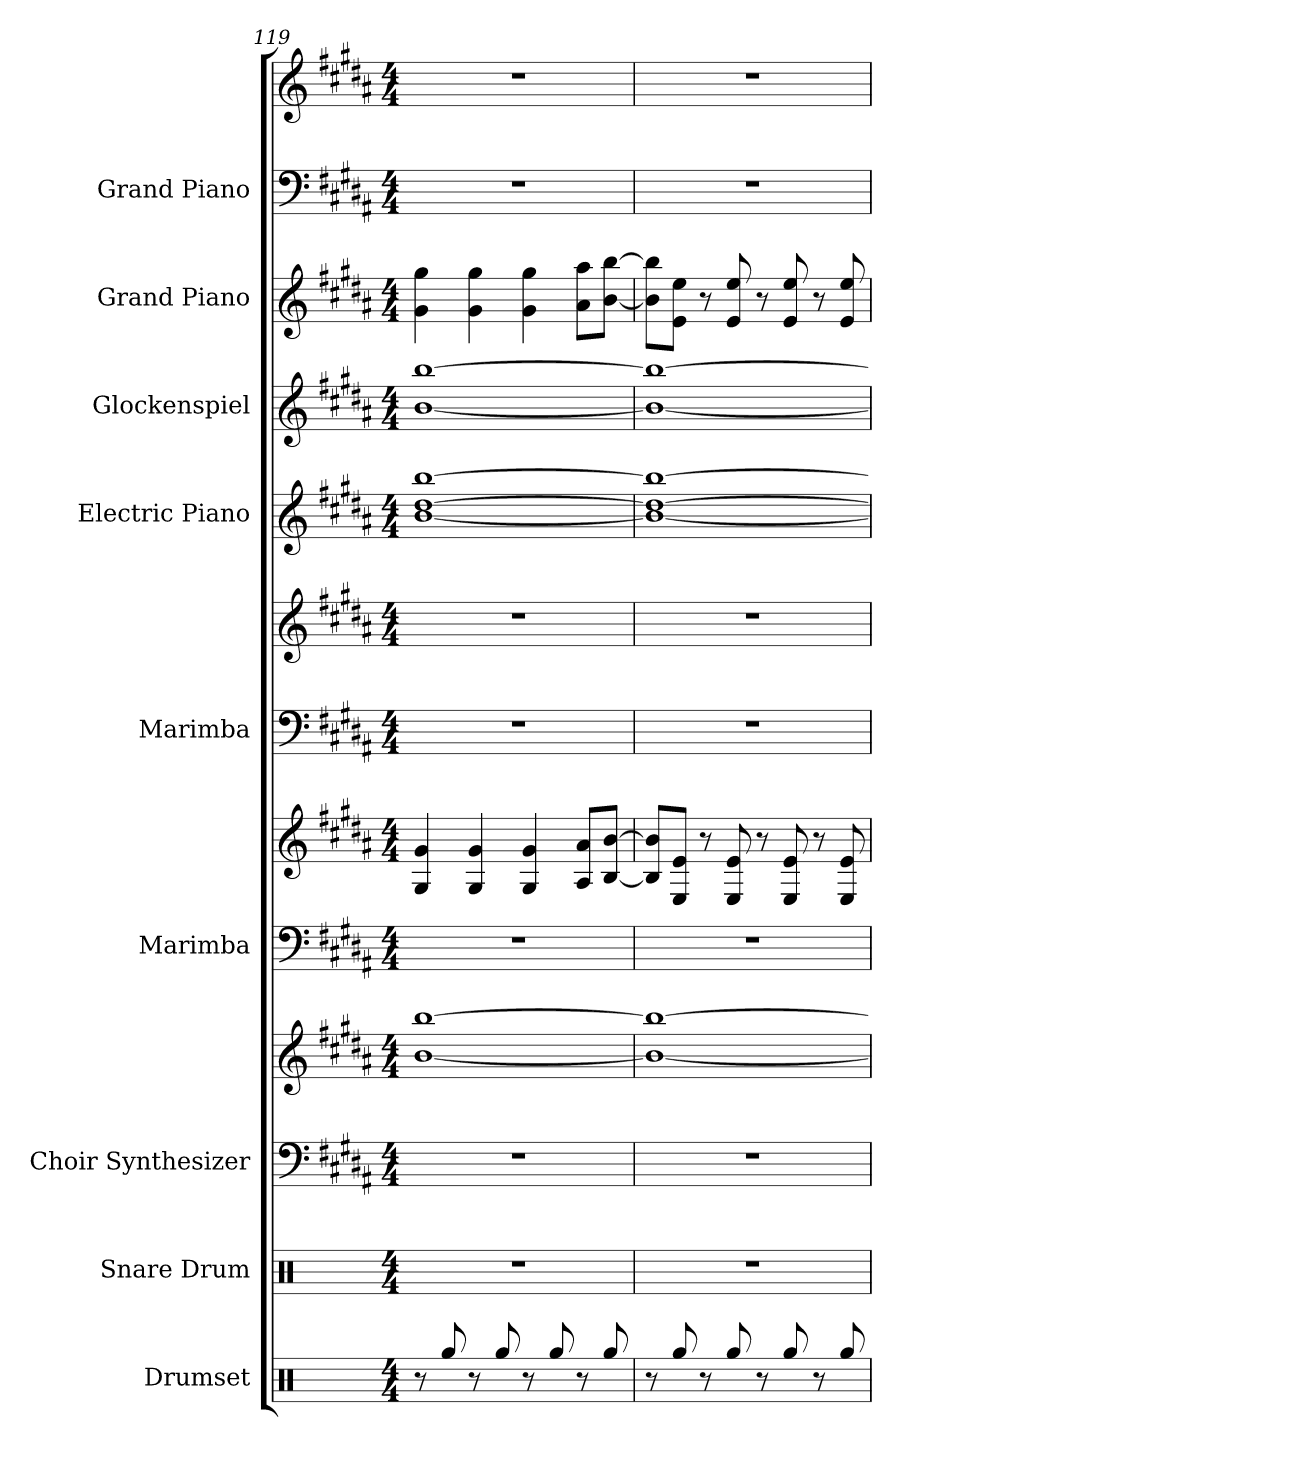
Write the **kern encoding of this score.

**kern	**kern	**kern	**kern	**kern	**kern	**kern	**kern	**kern	**kern	**kern	**kern	**kern
*part9	*part8	*part7	*part7	*part6	*part6	*part5	*part5	*part4	*part3	*part2	*part1	*part1
*staff13	*staff12	*staff11	*staff10	*staff9	*staff8	*staff7	*staff6	*staff5	*staff4	*staff3	*staff2	*staff1
*I"Drumset	*I"Snare Drum	*I"Choir Synthesizer	*	*I"Marimba	*	*I"Marimba	*	*I"Electric Piano	*I"Glockenspiel	*I"Grand Piano	*I"Grand Piano	*
*I'Drs.	*I'Sn. Dr.	*I'Synth.	*	*I'Mrm.	*	*I'Mrm.	*	*I'El. Pno.	*I'Glk.	*I'Pno.	*I'Pno.	*
*clefX	*clefX	*clefF4	*clefG2	*clefF4	*clefG2	*clefF4	*clefG2	*clefG2	*clefG2	*clefG2	*clefF4	*clefG2
*	*	*	*	*	*	*	*	*	*ITrd-14c-24	*	*	*
*k[]	*k[]	*k[f#c#g#d#a#]	*k[f#c#g#d#a#]	*k[f#c#g#d#a#]	*k[f#c#g#d#a#]	*k[f#c#g#d#a#]	*k[f#c#g#d#a#]	*k[f#c#g#d#a#]	*k[f#c#g#d#a#]	*k[f#c#g#d#a#]	*k[f#c#g#d#a#]	*k[f#c#g#d#a#]
*M4/4	*M4/4	*M4/4	*M4/4	*M4/4	*M4/4	*M4/4	*M4/4	*M4/4	*M4/4	*M4/4	*M4/4	*M4/4
=119	=119	=119	=119	=119	=119	=119	=119	=119	=119	=119	=119	=119
8r	1r	1r	[1b [1bb	1r	4G#/ 4g#/	1r	1r	[1b [1dd# [1bb	[1bbb [1bbbb	4g#\ 4gg#\	1r	1r
8Rgg/	.	.	.	.	.	.	.	.	.	.	.	.
8r	.	.	.	.	4G#/ 4g#/	.	.	.	.	4g#\ 4gg#\	.	.
8Rgg/	.	.	.	.	.	.	.	.	.	.	.	.
8r	.	.	.	.	4G#/ 4g#/	.	.	.	.	4g#\ 4gg#\	.	.
8Rgg/	.	.	.	.	.	.	.	.	.	.	.	.
8r	.	.	.	.	8A#/ 8a#/L	.	.	.	.	8a#\ 8aa#\L	.	.
8Rgg/	.	.	.	.	[8B/ [8b/J	.	.	.	.	[8b\ [8bb\J	.	.
!!LO:PB:g=z
=120	=120	=120	=120	=120	=120	=120	=120	=120	=120	=120	=120	=120
8r	1r	1r	1b_ 1bb_	1r	8B/] 8b/]L	1r	1r	1b_ 1dd#_ 1bb_	1bbb_ 1bbbb_	8b\] 8bb\]L	1r	1r
8Rgg/	.	.	.	.	8E/ 8e/J	.	.	.	.	8e\ 8ee\J	.	.
8r	.	.	.	.	8r	.	.	.	.	8r	.	.
8Rgg/	.	.	.	.	8E/ 8e/	.	.	.	.	8e/ 8ee/	.	.
8r	.	.	.	.	8r	.	.	.	.	8r	.	.
8Rgg/	.	.	.	.	8E/ 8e/	.	.	.	.	8e/ 8ee/	.	.
8r	.	.	.	.	8r	.	.	.	.	8r	.	.
8Rgg/	.	.	.	.	8E/ 8e/	.	.	.	.	8e/ 8ee/	.	.
=	=	=	=	=	=	=	=	=	=	=	=	=
*-	*-	*-	*-	*-	*-	*-	*-	*-	*-	*-	*-	*-
